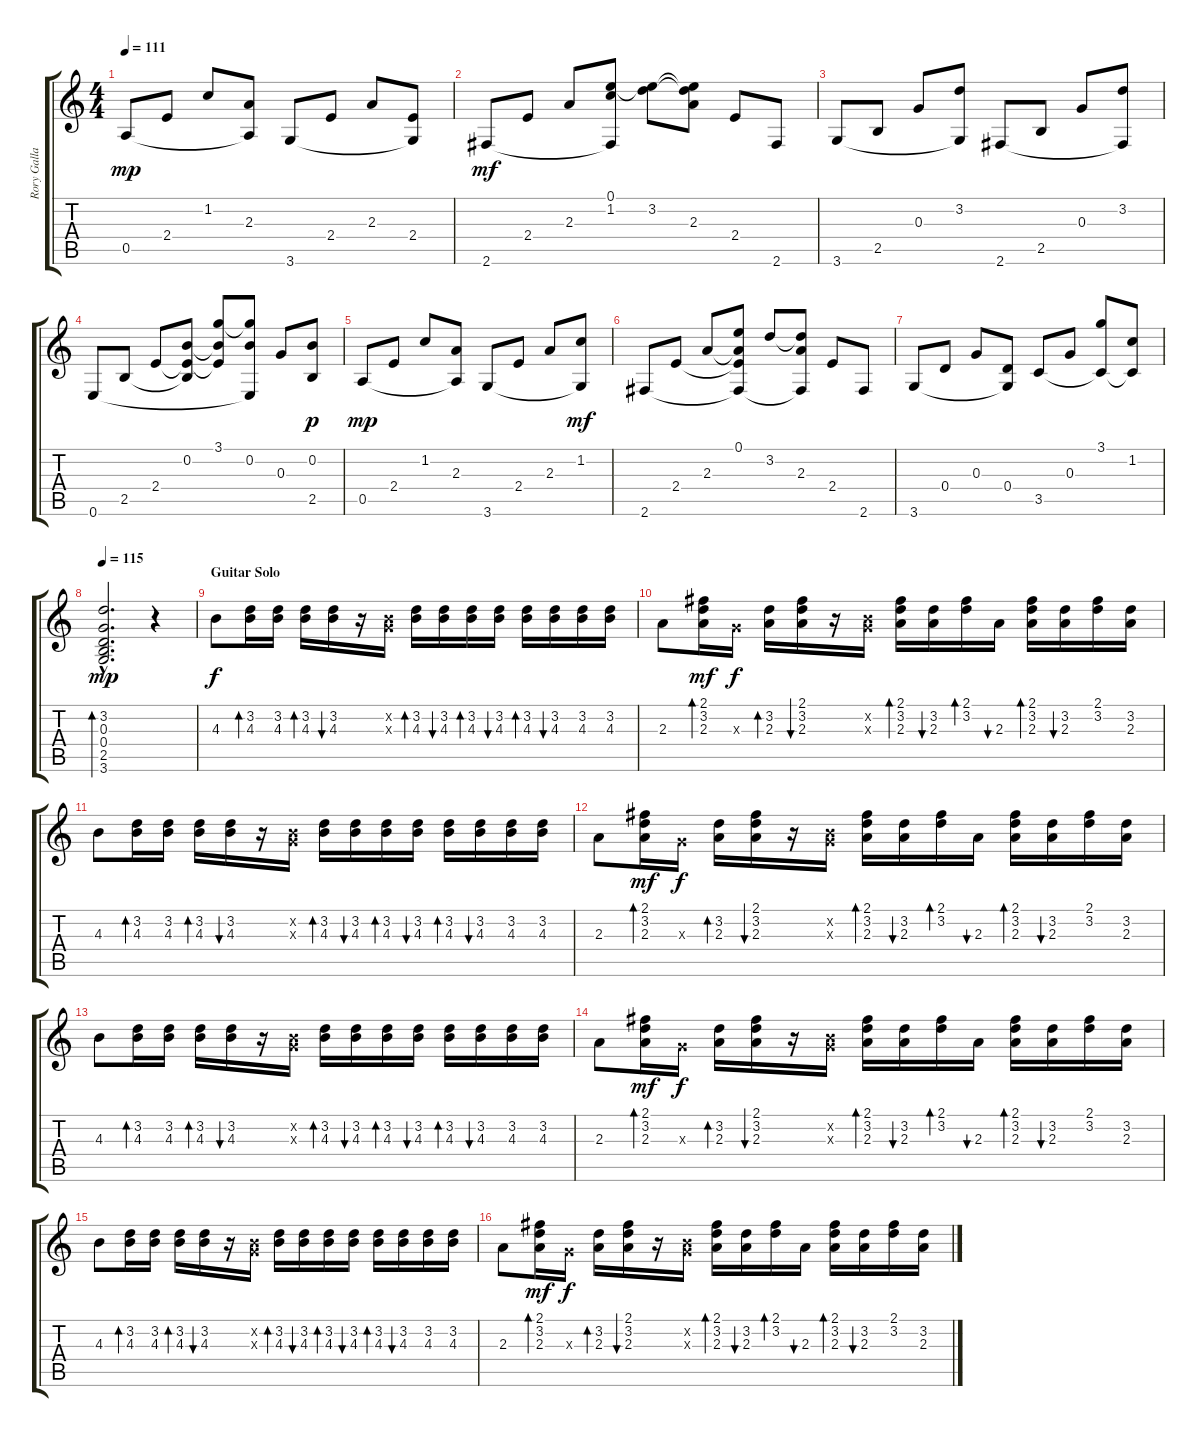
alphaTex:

\track ("Rory Gallagher Rhythm" "Rory Galla") {instrument electricguitarclean}
\staff {score tabs}
\tuning (E4 B3 G3 D3 A2 E2) {hide}
\ts (4 4)
\tempo 111
\clef g2
\ks c
0.5.8{dy mp} 2.4.8 1.2.8 (2.3 0.5{t}).8 3.6.8 2.4.8 2.3.8 (2.4 3.6{t}).8 |
2.6.8{dy mf} 2.4.8 2.3.8 (0.1 1.2 2.6{t}).8 (0.1{t} 3.2).8 (0.1{t} 3.2{t} 2.3).8 2.4.8 2.6.8 |
3.6.8 2.5.8 0.3.8 (3.2 3.6{t}).8 2.6.8 2.5.8 0.3.8 (3.2 2.6{t}).8 |
0.6.8 2.5.8 2.4.8 (0.2 2.4{t} 2.5{t}).8 (3.1 0.2{t} 2.4{t}).8 (3.1{t} 0.2 0.6{t}).8 0.3.8 (0.2 2.5).8{dy p} |
0.5.8{dy mp} 2.4.8 1.2.8 (2.3 0.5{t}).8 3.6.8 2.4.8 2.3.8 (1.2 3.6{t}).8{dy mf} |
2.6.8 2.4.8 2.3.8 (0.1 2.3{t} 2.4{t} 2.6{t}).8 3.2.8 (3.2{t} 2.3 2.6{t}).8 2.4.8 2.6.8 |
3.6.8 0.4.8 0.3.8 (0.4 3.6{t}).8 3.5.8 0.3.8 (3.1 3.5{t}).8 (1.2 3.5{t}).8 |
\tempo 115
(3.2{hac} 0.3{hac} 0.4{hac} 2.5{hac} 3.6{hac}).2{d bd 60 dy mp volume 9} r.4 |
\section ("" "Guitar Solo")
4.3.8{dy f} (3.2 4.3).16{bd 60} (3.2 4.3).16 (3.2 4.3).16{bd 60} (3.2 4.3).16{bu 60} r.16 (0.2{x} 0.3{x}).16 (3.2 4.3).16{bd 60} (3.2 4.3).16{bu 60} (3.2 4.3).16{bd 60} (3.2 4.3).16{bu 60} (3.2 4.3).16{bd 60} (3.2 4.3).16{bu 60} (3.2 4.3).16 (3.2 4.3).16 |
2.3.8 (2.1 3.2 2.3).16{bd 60 dy mf} 0.3{x}.16{dy f} (3.2 2.3).16{bd 60} (2.1 3.2 2.3).16{bu 60} r.16 (0.2{x} 0.3{x}).16 (2.1 3.2 2.3).16{bd 60} (3.2 2.3).16{bu 60} (2.1 3.2).16{bd 60} 2.3.16{bu 60} (2.1 3.2 2.3).16{bd 60} (3.2 2.3).16{bu 60} (2.1 3.2).16 (3.2 2.3).16 |
4.3.8 (3.2 4.3).16{bd 60} (3.2 4.3).16 (3.2 4.3).16{bd 60} (3.2 4.3).16{bu 60} r.16 (0.2{x} 0.3{x}).16 (3.2 4.3).16{bd 60} (3.2 4.3).16{bu 60} (3.2 4.3).16{bd 60} (3.2 4.3).16{bu 60} (3.2 4.3).16{bd 60} (3.2 4.3).16{bu 60} (3.2 4.3).16 (3.2 4.3).16 |
2.3.8 (2.1 3.2 2.3).16{bd 60 dy mf} 0.3{x}.16{dy f} (3.2 2.3).16{bd 60} (2.1 3.2 2.3).16{bu 60} r.16 (0.2{x} 0.3{x}).16 (2.1 3.2 2.3).16{bd 60} (3.2 2.3).16{bu 60} (2.1 3.2).16{bd 60} 2.3.16{bu 60} (2.1 3.2 2.3).16{bd 60} (3.2 2.3).16{bu 60} (2.1 3.2).16 (3.2 2.3).16 |
4.3.8 (3.2 4.3).16{bd 60} (3.2 4.3).16 (3.2 4.3).16{bd 60} (3.2 4.3).16{bu 60} r.16 (0.2{x} 0.3{x}).16 (3.2 4.3).16{bd 60} (3.2 4.3).16{bu 60} (3.2 4.3).16{bd 60} (3.2 4.3).16{bu 60} (3.2 4.3).16{bd 60} (3.2 4.3).16{bu 60} (3.2 4.3).16 (3.2 4.3).16 |
2.3.8 (2.1 3.2 2.3).16{bd 60 dy mf} 0.3{x}.16{dy f} (3.2 2.3).16{bd 60} (2.1 3.2 2.3).16{bu 60} r.16 (0.2{x} 0.3{x}).16 (2.1 3.2 2.3).16{bd 60} (3.2 2.3).16{bu 60} (2.1 3.2).16{bd 60} 2.3.16{bu 60} (2.1 3.2 2.3).16{bd 60} (3.2 2.3).16{bu 60} (2.1 3.2).16 (3.2 2.3).16 |
4.3.8 (3.2 4.3).16{bd 60} (3.2 4.3).16 (3.2 4.3).16{bd 60} (3.2 4.3).16{bu 60} r.16 (0.2{x} 0.3{x}).16 (3.2 4.3).16{bd 60} (3.2 4.3).16{bu 60} (3.2 4.3).16{bd 60} (3.2 4.3).16{bu 60} (3.2 4.3).16{bd 60} (3.2 4.3).16{bu 60} (3.2 4.3).16 (3.2 4.3).16 |
2.3.8 (2.1 3.2 2.3).16{bd 60 dy mf} 0.3{x}.16{dy f} (3.2 2.3).16{bd 60} (2.1 3.2 2.3).16{bu 60} r.16 (0.2{x} 0.3{x}).16 (2.1 3.2 2.3).16{bd 60} (3.2 2.3).16{bu 60} (2.1 3.2).16{bd 60} 2.3.16{bu 60} (2.1 3.2 2.3).16{bd 60} (3.2 2.3).16{bu 60} (2.1 3.2).16 (3.2 2.3).16
